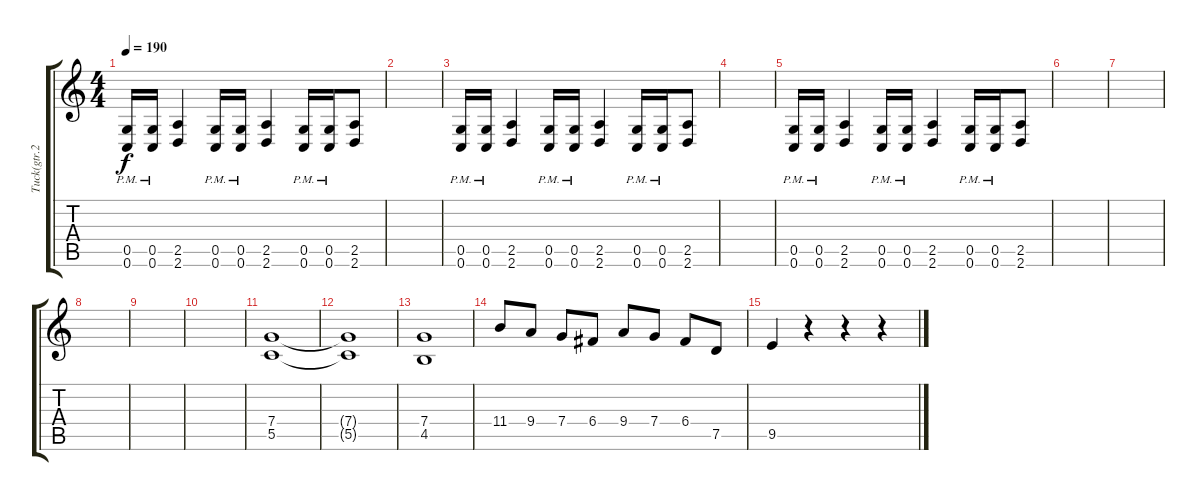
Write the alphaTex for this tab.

\track ("Tuck(gtr.2)" "Tuck(gtr.2") {instrument distortionguitar}
\staff {score tabs}
\tuning (D4 A3 F3 C3 G2 C2) {hide}
\ts (4 4)
\tempo 190
\clef g2
\ks c
(0.5{pm} 0.6{pm}).16{dy f} (0.5{pm} 0.6{pm}).16 (2.5 2.6).4 (0.5{pm} 0.6{pm}).16 (0.5{pm} 0.6{pm}).16 (2.5 2.6).4 (0.5 0.6{pm}).16 (0.5 0.6{pm}).16 (2.5 2.6).8 |
|
(0.5{pm} 0.6{pm}).16 (0.5{pm} 0.6{pm}).16 (2.5 2.6).4 (0.5{pm} 0.6{pm}).16 (0.5{pm} 0.6{pm}).16 (2.5 2.6).4 (0.5 0.6{pm}).16 (0.5 0.6{pm}).16 (2.5 2.6).8 |
|
(0.5{pm} 0.6{pm}).16 (0.5{pm} 0.6{pm}).16 (2.5 2.6).4 (0.5{pm} 0.6{pm}).16 (0.5{pm} 0.6{pm}).16 (2.5 2.6).4 (0.5 0.6{pm}).16 (0.5 0.6{pm}).16 (2.5 2.6).8 |
|
|
|
|
|
(7.4 5.5).1 |
(7.4{t} 5.5{t}).1 |
(7.4 4.5).1 |
11.4.8 9.4.8 7.4.8 6.4.8 9.4.8 7.4.8 6.4.8 7.5.8 |
9.5.4 r.4 r.4 r.4
